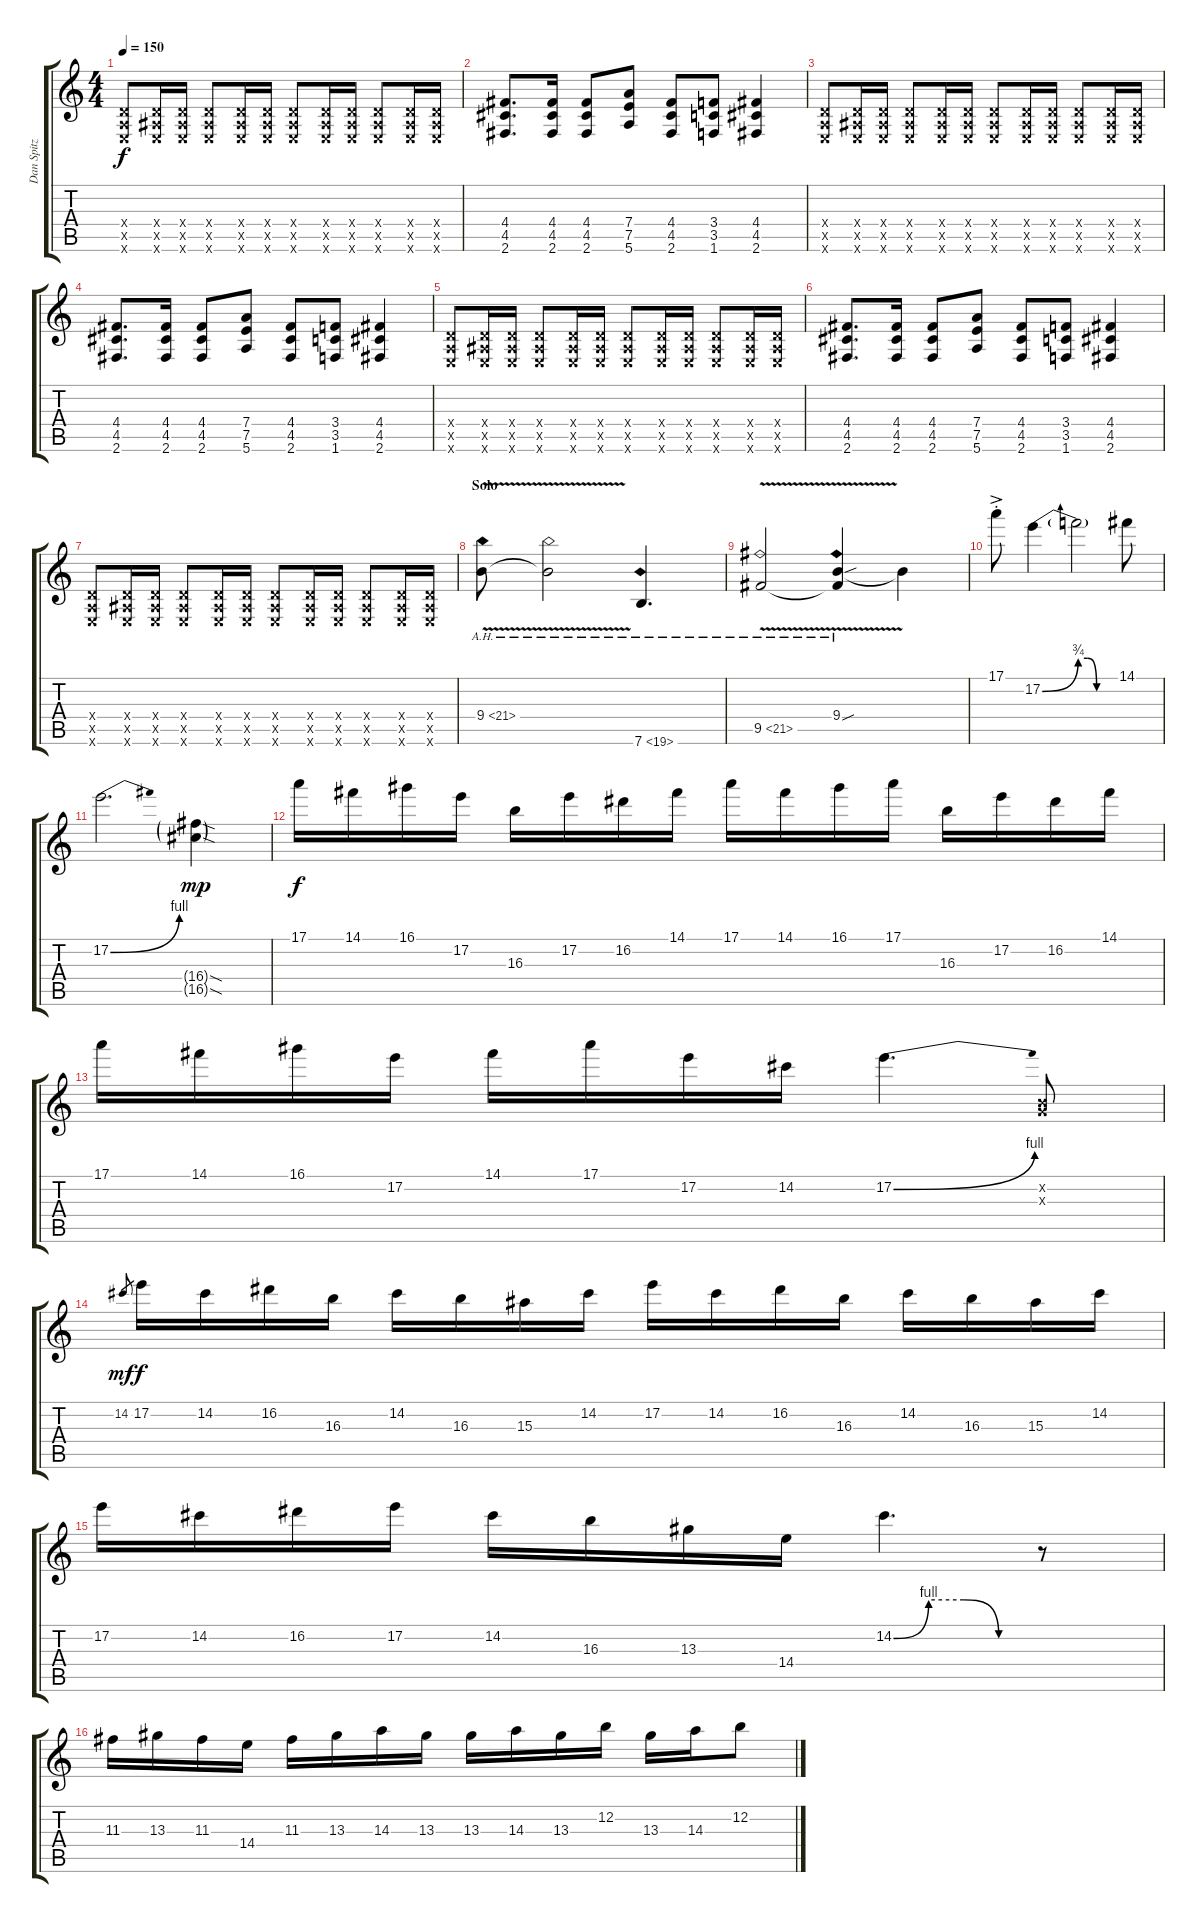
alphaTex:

\track ("Dan Spitz" "Dan Spitz") {instrument distortionguitar}
\staff {score tabs}
\tuning (E4 B3 G3 D3 A2 E2) {hide}
\ts (4 4)
\tempo 150
\clef g2
\ks c
(0.4{x} 0.5{x} 0.6{x}).8{dy f} (0.4{x} 1.5{x} 0.6{x}).16 (0.4{x} 1.5{x} 0.6{x}).16 (0.4{x} 1.5{x} 0.6{x}).8 (0.4{x} 1.5{x} 0.6{x}).16 (0.4{x} 1.5{x} 0.6{x}).16 (0.4{x} 1.5{x} 0.6{x}).8 (0.4{x} 1.5{x} 0.6{x}).16 (0.4{x} 1.5{x} 0.6{x}).16 (0.4{x} 1.5{x} 0.6{x}).8 (0.4{x} 1.5{x} 0.6{x}).16 (0.4{x} 1.5{x} 0.6{x}).16 |
(4.4 4.5 2.6).8{d} (4.4 4.5 2.6).16 (4.4 4.5 2.6).8 (7.4 7.5 5.6).8 (4.4 4.5 2.6).8 (3.4 3.5 1.6).8 (4.4 4.5 2.6).4 |
(0.4{x} 0.5{x} 0.6{x}).8 (0.4{x} 1.5{x} 0.6{x}).16 (0.4{x} 1.5{x} 0.6{x}).16 (0.4{x} 1.5{x} 0.6{x}).8 (0.4{x} 1.5{x} 0.6{x}).16 (0.4{x} 1.5{x} 0.6{x}).16 (0.4{x} 1.5{x} 0.6{x}).8 (0.4{x} 1.5{x} 0.6{x}).16 (0.4{x} 1.5{x} 0.6{x}).16 (0.4{x} 1.5{x} 0.6{x}).8 (0.4{x} 1.5{x} 0.6{x}).16 (0.4{x} 1.5{x} 0.6{x}).16 |
(4.4 4.5 2.6).8{d} (4.4 4.5 2.6).16 (4.4 4.5 2.6).8 (7.4 7.5 5.6).8 (4.4 4.5 2.6).8 (3.4 3.5 1.6).8 (4.4 4.5 2.6).4 |
(0.4{x} 0.5{x} 0.6{x}).8 (0.4{x} 1.5{x} 0.6{x}).16 (0.4{x} 1.5{x} 0.6{x}).16 (0.4{x} 1.5{x} 0.6{x}).8 (0.4{x} 1.5{x} 0.6{x}).16 (0.4{x} 1.5{x} 0.6{x}).16 (0.4{x} 1.5{x} 0.6{x}).8 (0.4{x} 1.5{x} 0.6{x}).16 (0.4{x} 1.5{x} 0.6{x}).16 (0.4{x} 1.5{x} 0.6{x}).8 (0.4{x} 1.5{x} 0.6{x}).16 (0.4{x} 1.5{x} 0.6{x}).16 |
(4.4 4.5 2.6).8{d} (4.4 4.5 2.6).16 (4.4 4.5 2.6).8 (7.4 7.5 5.6).8 (4.4 4.5 2.6).8 (3.4 3.5 1.6).8 (4.4 4.5 2.6).4 |
(0.4{x} 0.5{x} 0.6{x}).8 (0.4{x} 1.5{x} 0.6{x}).16 (0.4{x} 1.5{x} 0.6{x}).16 (0.4{x} 1.5{x} 0.6{x}).8 (0.4{x} 1.5{x} 0.6{x}).16 (0.4{x} 1.5{x} 0.6{x}).16 (0.4{x} 1.5{x} 0.6{x}).8 (0.4{x} 1.5{x} 0.6{x}).16 (0.4{x} 1.5{x} 0.6{x}).16 (0.4{x} 1.5{x} 0.6{x}).8 (0.4{x} 1.5{x} 0.6{x}).16 (0.4{x} 1.5{x} 0.6{x}).16 |
\section ("" "Solo")
9.4{ah 12 v}.8{volume 8} 9.4{ah 12 v t}.2 7.6{ah 12}.4{d} |
9.5{ah 12 v}.2 (9.4{sou} 9.5{ah 12 v t}).4 9.4{t}.4 |
17.1{ac st}.8 17.2{be (bend 0 0 60 3)}.4 17.2{be (custom 0 3 15 3 30 0 60 0) t}.2 14.1.8 |
17.2{be (bend 0 0 60 4)}.2{d} (16.4{sod g} 16.5{sod g}).4{dy mp} |
17.1.16{dy f} 14.1.16 16.1.16 17.2.16 16.3.16 17.2.16 16.2.16 14.1.16 17.1.16 14.1.16 16.1.16 17.1.16 16.3.16 17.2.16 16.2.16 14.1.16 |
17.1.16 14.1.16 16.1.16 17.2.16 14.1.16 17.1.16 17.2.16 14.2.16 17.2{be (bend 0 0 60 4)}.4{d} (0.2{x} 0.3{x}).8 |
14.2.8{gr dy mf} 17.2.16{dy f} 14.2.16 16.2.16 16.3.16 14.2.16 16.3.16 15.3.16 14.2.16 17.2.16 14.2.16 16.2.16 16.3.16 14.2.16 16.3.16 15.3.16 14.2.16 |
17.2.16 14.2.16 16.2.16 17.2.16 14.2.16 16.3.16 13.3.16 14.4.16 14.2{be (custom 0 0 15 4 30 4 45 0 60 0)}.4{d} r.8 |
11.3.16 13.3.16 11.3.16 14.4.16 11.3.16 13.3.16 14.3.16 13.3.16 13.3.16 14.3.16 13.3.16 12.2.16 13.3.16 14.3.16 12.2.8
